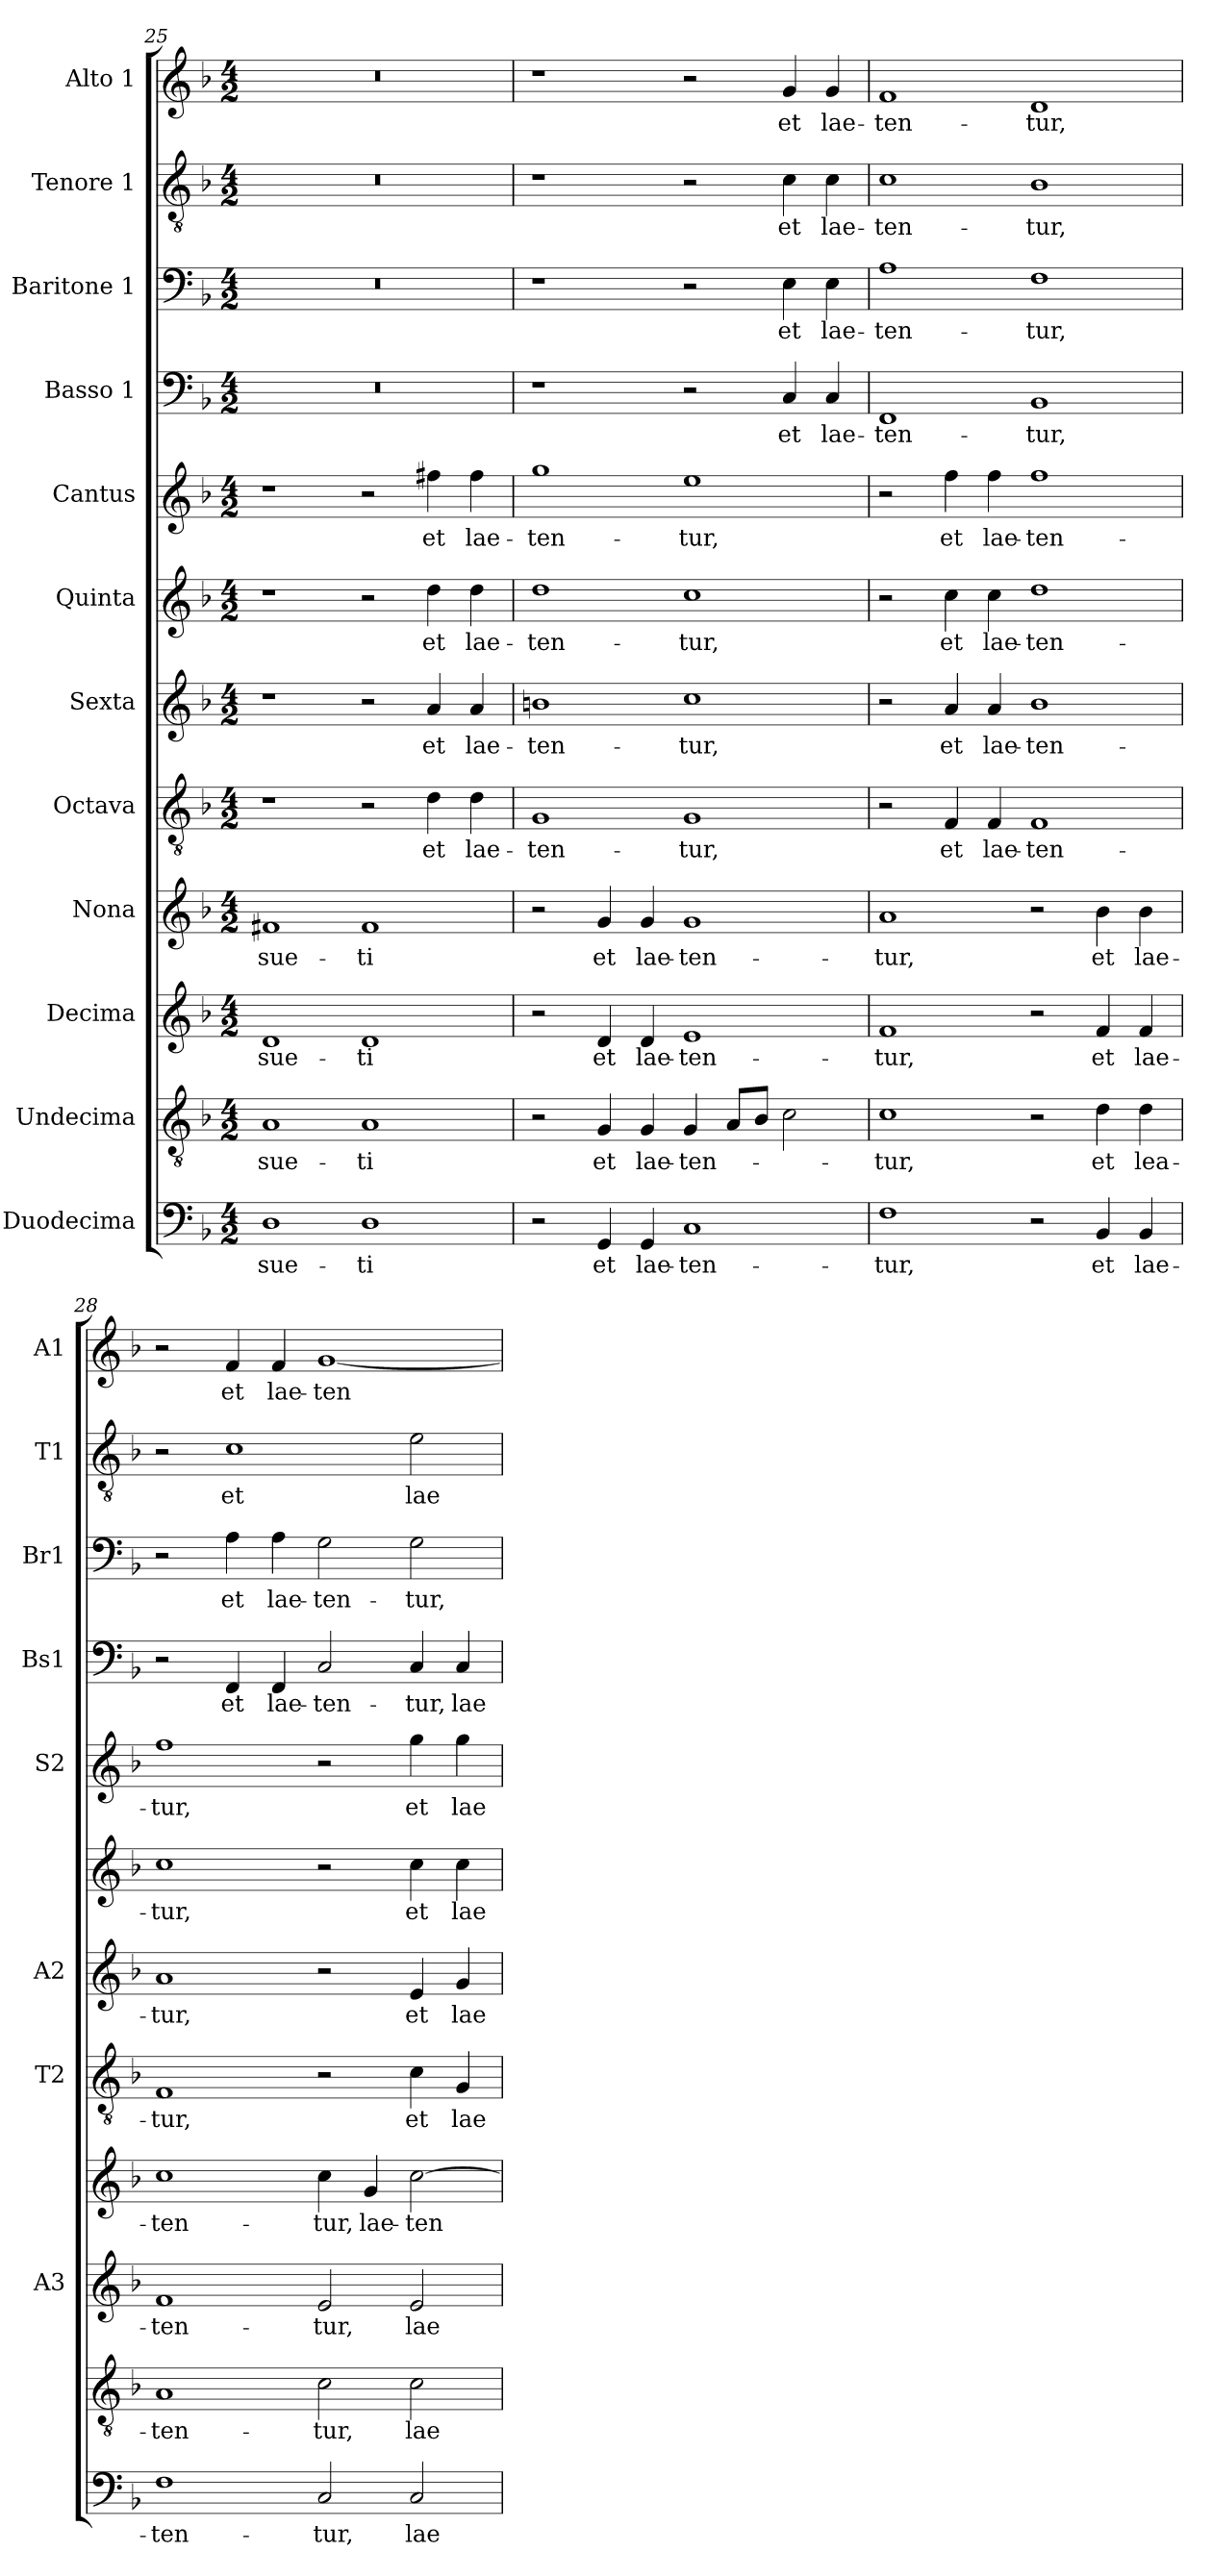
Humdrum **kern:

**kern	**text	**kern	**text	**kern	**text	**kern	**text	**kern	**text	**kern	**text	**kern	**text	**kern	**text	**kern	**text	**kern	**text	**kern	**text	**kern	**text
*part12	*part12	*part11	*part11	*part10	*part10	*part9	*part9	*part8	*part8	*part7	*part7	*part6	*part6	*part5	*part5	*part4	*part4	*part3	*part3	*part2	*part2	*part1	*part1
*staff12	*staff12	*staff11	*staff11	*staff10	*staff10	*staff9	*staff9	*staff8	*staff8	*staff7	*staff7	*staff6	*staff6	*staff5	*staff5	*staff4	*staff4	*staff3	*staff3	*staff2	*staff2	*staff1	*staff1
*I"Duodecima	*	*I"Undecima	*	*I"Decima	*	*I"Nona	*	*I"Octava	*	*I"Sexta	*	*I"Quinta	*	*I"Cantus	*	*I"Basso 1	*	*I"Baritone 1	*	*I"Tenore 1	*	*I"Alto 1	*
*	*	*	*	*I'A3	*	*	*	*I'T2	*	*I'A2	*	*	*	*I'S2	*	*I'Bs1	*	*I'Br1	*	*I'T1	*	*I'A1	*
!!LO:PB:g=z
*clefF4	*	*clefGv2	*	*clefG2	*	*clefG2	*	*clefGv2	*	*clefG2	*	*clefG2	*	*clefG2	*	*clefF4	*	*clefF4	*	*clefGv2	*	*clefG2	*
*k[b-]	*	*k[b-]	*	*k[b-]	*	*k[b-]	*	*k[b-]	*	*k[b-]	*	*k[b-]	*	*k[b-]	*	*k[b-]	*	*k[b-]	*	*k[b-]	*	*k[b-]	*
*F:	*	*F:	*	*F:	*	*F:	*	*F:	*	*F:	*	*F:	*	*F:	*	*F:	*	*F:	*	*F:	*	*F:	*
*M4/2	*	*M4/2	*	*M4/2	*	*M4/2	*	*M4/2	*	*M4/2	*	*M4/2	*	*M4/2	*	*M4/2	*	*M4/2	*	*M4/2	*	*M4/2	*
=25	=25	=25	=25	=25	=25	=25	=25	=25	=25	=25	=25	=25	=25	=25	=25	=25	=25	=25	=25	=25	=25	=25	=25
1D	-sue-	1A	-sue-	1d	-sue-	1f#X	-sue-	1r	.	1r	.	1r	.	1r	.	0r	.	0r	.	0r	.	0r	.
1D	-ti	1A	-ti	1d	-ti	1f#	-ti	2r	.	2r	.	2r	.	2r	.	.	.	.	.	.	.	.	.
.	.	.	.	.	.	.	.	4d\	et	4a/	et	4dd\	et	4ff#X\	et	.	.	.	.	.	.	.	.
.	.	.	.	.	.	.	.	4d\	lae-	4a/	lae-	4dd\	lae-	4ff#\	lae-	.	.	.	.	.	.	.	.
=26	=26	=26	=26	=26	=26	=26	=26	=26	=26	=26	=26	=26	=26	=26	=26	=26	=26	=26	=26	=26	=26	=26	=26
2r	.	2r	.	2r	.	2r	.	1G	-ten-	1bn	-ten-	1dd	-ten-	1gg	-ten-	1r	.	1r	.	1r	.	1r	.
4GG/	et	4G/	et	4d/	et	4g/	et	.	.	.	.	.	.	.	.	.	.	.	.	.	.	.	.
4GG/	lae-	4G/	lae-	4d/	lae-	4g/	lae-	.	.	.	.	.	.	.	.	.	.	.	.	.	.	.	.
1C	-ten-	4G/	-ten-	1e	-ten-	1g	-ten-	1G	-tur,	1cc	-tur,	1cc	-tur,	1ee	-tur,	2r	.	2r	.	2r	.	2r	.
.	.	8A/L	.	.	.	.	.	.	.	.	.	.	.	.	.	.	.	.	.	.	.	.	.
.	.	8B-/J	.	.	.	.	.	.	.	.	.	.	.	.	.	.	.	.	.	.	.	.	.
.	.	2c\	.	.	.	.	.	.	.	.	.	.	.	.	.	4C/	et	4E\	et	4c\	et	4g/	et
.	.	.	.	.	.	.	.	.	.	.	.	.	.	.	.	4C/	lae-	4E\	lae-	4c\	lae-	4g/	lae-
=27	=27	=27	=27	=27	=27	=27	=27	=27	=27	=27	=27	=27	=27	=27	=27	=27	=27	=27	=27	=27	=27	=27	=27
1F	-tur,	1c	-tur,	1f	-tur,	1a	-tur,	2r	.	2r	.	2r	.	2r	.	1FF	-ten-	1A	-ten-	1c	-ten-	1f	-ten-
.	.	.	.	.	.	.	.	4F/	et	4a/	et	4cc\	et	4ff\	et	.	.	.	.	.	.	.	.
.	.	.	.	.	.	.	.	4F/	lae-	4a/	lae-	4cc\	lae-	4ff\	lae-	.	.	.	.	.	.	.	.
2r	.	2r	.	2r	.	2r	.	1F	-ten-	1b-	-ten-	1dd	-ten-	1ff	-ten-	1BB-	-tur,	1F	-tur,	1B-	-tur,	1d	-tur,
4BB-/	et	4d\	et	4f/	et	4b-\	et	.	.	.	.	.	.	.	.	.	.	.	.	.	.	.	.
4BB-/	lae-	4d\	lea-	4f/	lae-	4b-\	lae-	.	.	.	.	.	.	.	.	.	.	.	.	.	.	.	.
=28	=28	=28	=28	=28	=28	=28	=28	=28	=28	=28	=28	=28	=28	=28	=28	=28	=28	=28	=28	=28	=28	=28	=28
1F	-ten-	1A	-ten-	1f	-ten-	1cc	-ten-	1F	-tur,	1a	-tur,	1cc	-tur,	1ff	-tur,	2r	.	2r	.	2r	.	2r	.
.	.	.	.	.	.	.	.	.	.	.	.	.	.	.	.	4FF/	et	4A\	et	1c	et	4f/	et
.	.	.	.	.	.	.	.	.	.	.	.	.	.	.	.	4FF/	lae-	4A\	lae-	.	.	4f/	lae-
2C/	-tur,	2c\	-tur,	2e/	-tur,	4cc\	-tur,	2r	.	2r	.	2r	.	2r	.	2C/	-ten-	2G\	-ten-	.	.	[1g	-ten-
.	.	.	.	.	.	4g/	lae-	.	.	.	.	.	.	.	.	.	.	.	.	.	.	.	.
2C/	lae-	2c\	lae-	2e/	lae-	[2cc\	-ten-	4c\	et	4e/	et	4cc\	et	4gg\	et	4C/	-tur,	2G\	-tur,	2e\	lae-	.	.
.	.	.	.	.	.	.	.	4G/	lae-	4g/	lae-	4cc\	lae-	4gg\	lae-	4C/	lae-	.	.	.	.	.	.
=	=	=	=	=	=	=	=	=	=	=	=	=	=	=	=	=	=	=	=	=	=	=	=
*-	*-	*-	*-	*-	*-	*-	*-	*-	*-	*-	*-	*-	*-	*-	*-	*-	*-	*-	*-	*-	*-	*-	*-
